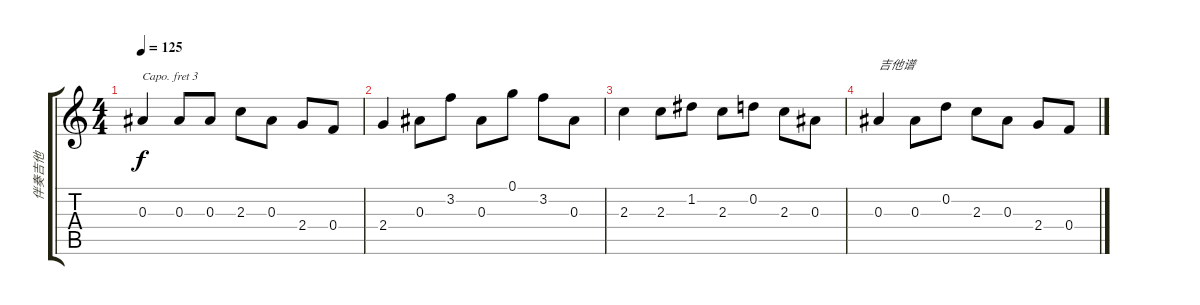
\track ("伴奏吉他" "伴奏吉他") {instrument acousticguitarsteel}
\staff {score tabs}
\capo 3
\tuning (E4 B3 G3 D3 A2 E2) {hide}
\ts (4 4)
\tempo 125
\clef g2
\ks c
0.3.4{dy f volume 3} 0.3.8 0.3.8 2.3.8 0.3.8 2.4.8 0.4.8 |
2.4.4 0.3.8 3.2.8 0.3.8 0.1.8 3.2.8 0.3.8 |
2.3.4{volume 0} 2.3.8 1.2.8 2.3.8 0.2.8 2.3.8 0.3.8 |
0.3.4{txt "吉他谱"} 0.3.8 0.2.8 2.3.8 0.3.8 2.4.8 0.4.8
